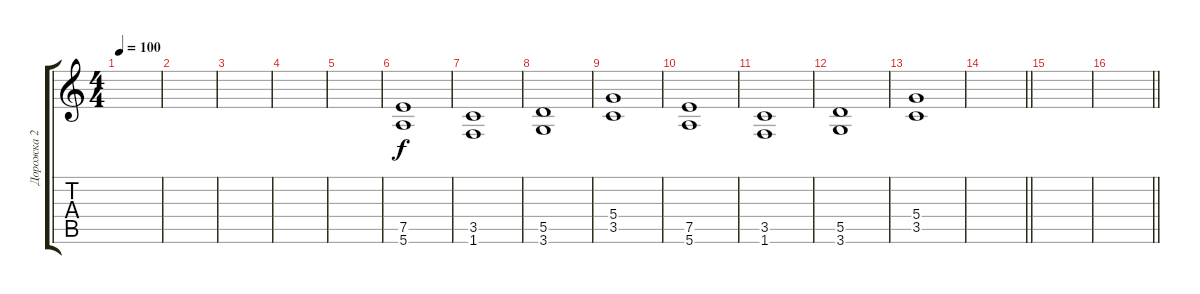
\track ("Дорожка 2" "Дорожка 2") {instrument distortionguitar}
\staff {score tabs}
\tuning (E4 B3 G3 D3 A2 E2) {hide}
\ts (4 4)
\tempo 100
\clef g2
\ks c
|
|
|
|
|
(7.5 5.6).1 |
(3.5 1.6).1 |
(5.5 3.6).1 |
(5.4 3.5).1 |
(7.5 5.6).1 |
(3.5 1.6).1 |
(5.5 3.6).1 |
(5.4 3.5).1 |
\barLineRight lightlight
|
|
\barLineRight lightlight
